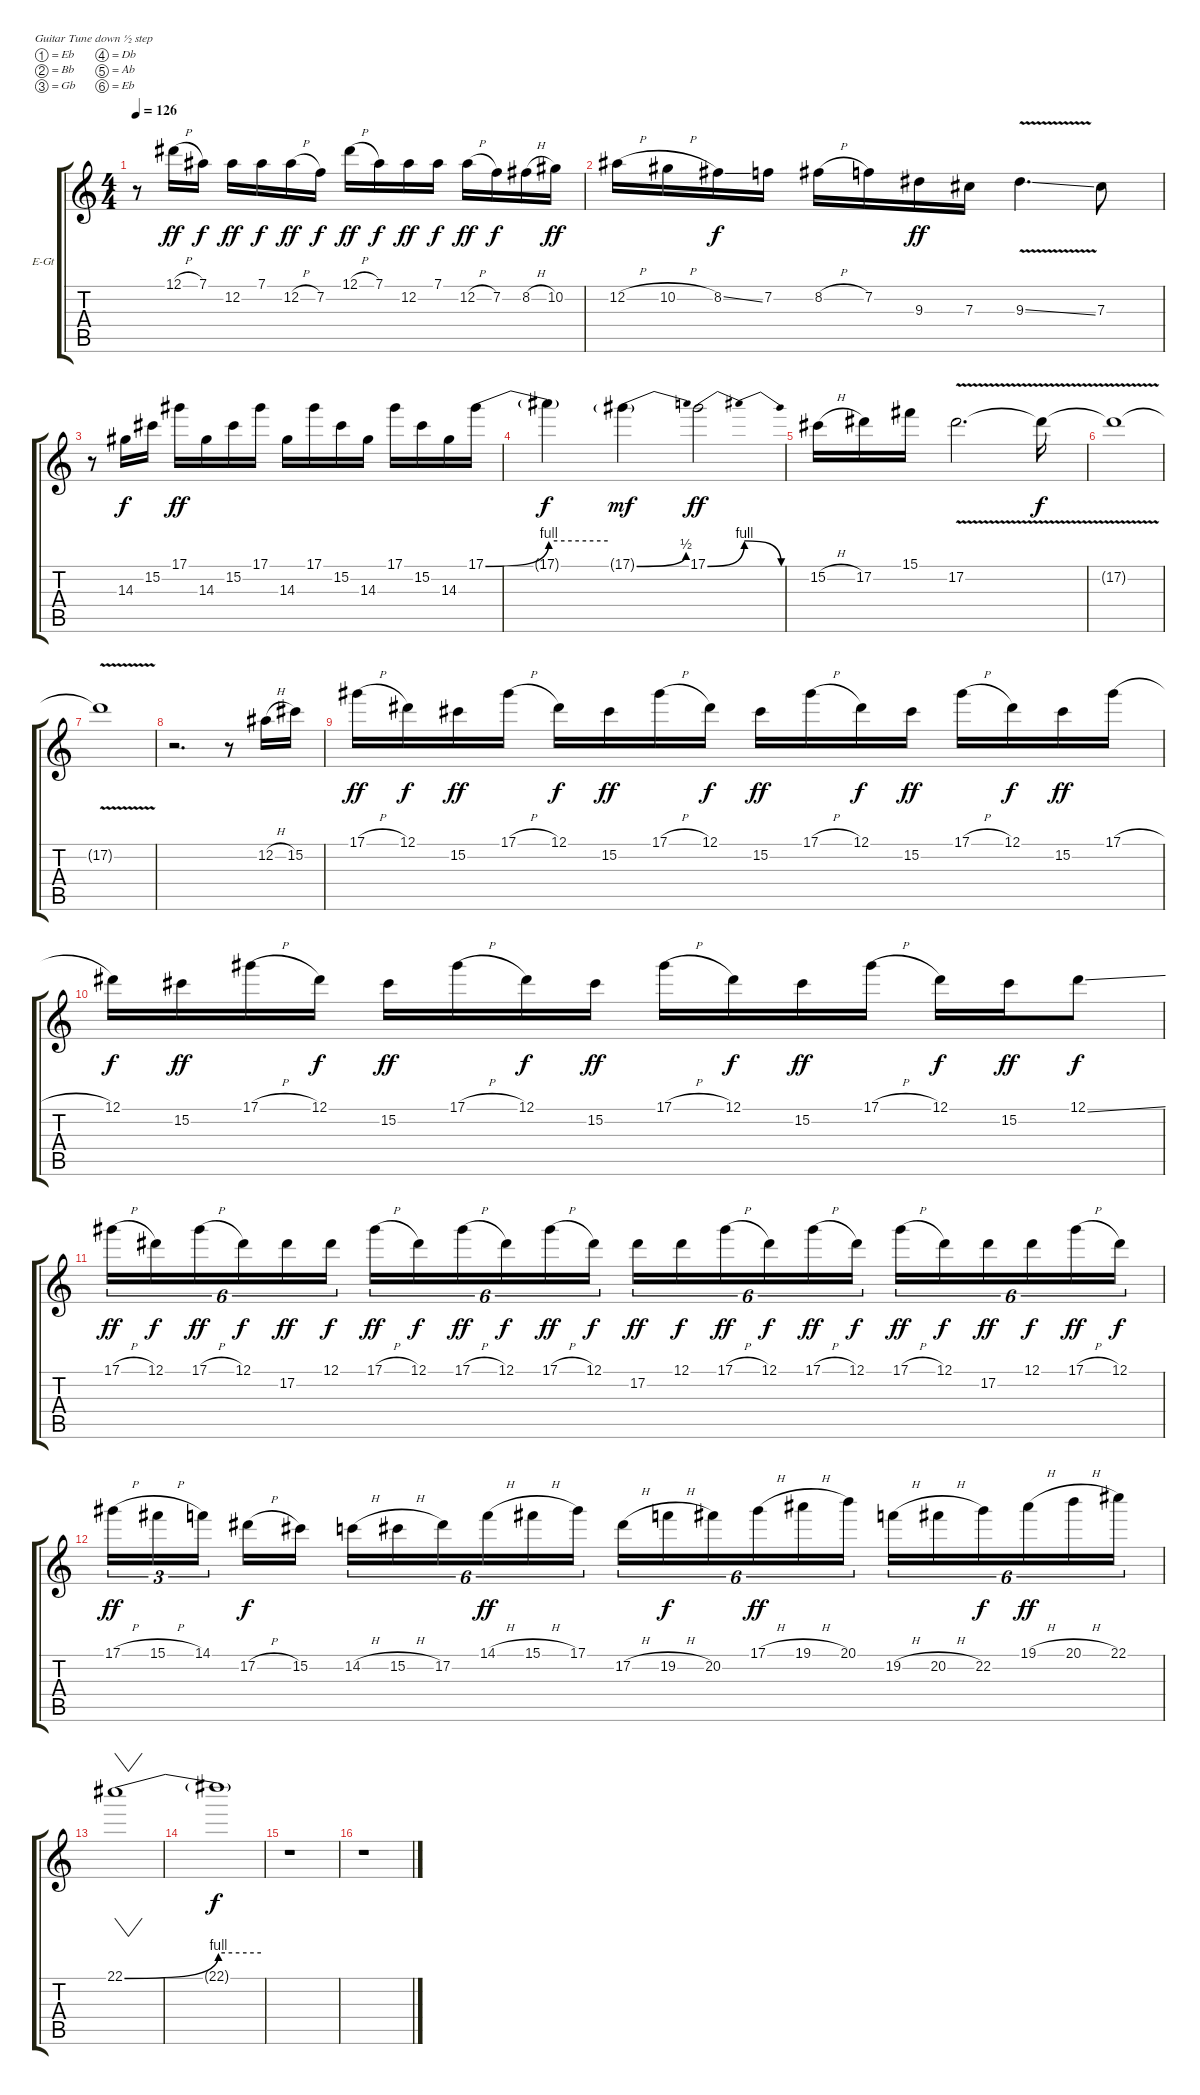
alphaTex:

\bracketExtendMode groupsimilarinstruments
\firstSystemTrackNameOrientation horizontal
\otherSystemsTrackNameOrientation horizontal
\track ("Guitar - Solo" "E-Gt") {instrument overdrivenguitar}
\staff {score tabs}
\tuning (Eb4 Bb3 Gb3 Db3 Ab2 Eb2)
\ts (4 4)
\tempo 126
\clef g2
\ks c
r.8{dy f} 12.1{h}.16{dy ff} 7.1.16{dy f} 12.2.16{dy ff} 7.1.16{dy f} 12.2{h}.16{dy ff} 7.2.16{dy f} 12.1{h}.16{dy ff} 7.1.16{dy f} 12.2.16{dy ff} 7.1.16{dy f} 12.2{h}.16{dy ff} 7.2.16{dy f} 8.2{h}.16 10.2.16{dy ff} |
12.2{h}.16 10.2{h}.16 8.2{ss}.16{dy f} 7.2.16 8.2{h}.16 7.2.16 9.3.16{dy ff} 7.3.16 9.3{v ss}.4{d} 7.3.8 |
r.8 14.3.16{dy f} 15.2.16 17.1.16{dy ff} 14.3.16 15.2.16 17.1.16 14.3.16 17.1.16 15.2.16 14.3.16 17.1.16 15.2.16 14.3.16 17.1{be (bend 0 0 60 4)}.16 |
17.1{be (hold 0 4 60 4) t}.4{dy f} 17.1{be (bend 0 0 60 2) g}.4{dy mf} 17.1{be (bendrelease 0 0 30 4 30 4 60 0)}.2{dy ff} |
15.2{h}.16 17.2.16 15.1.16 17.2{v}.2{d} 17.2{v t}.16{dy f} |
17.2{v t}.1 |
17.2{v t}.1 |
r.2{d} r.8 12.2{h}.16 15.2.16 |
17.1{h}.16{dy ff} 12.1.16{dy f} 15.2.16{dy ff} 17.1{h}.16 12.1.16{dy f} 15.2.16{dy ff} 17.1{h}.16 12.1.16{dy f} 15.2.16{dy ff} 17.1{h}.16 12.1.16{dy f} 15.2.16{dy ff} 17.1{h}.16 12.1.16{dy f} 15.2.16{dy ff} 17.1{h}.16 |
12.1.16{dy f} 15.2.16{dy ff} 17.1{h}.16 12.1.16{dy f} 15.2.16{dy ff} 17.1{h}.16 12.1.16{dy f} 15.2.16{dy ff} 17.1{h}.16 12.1.16{dy f} 15.2.16{dy ff} 17.1{h}.16 12.1.16{dy f} 15.2.16{dy ff} 12.1{ss}.8{dy f} |
17.1{h}.16{tu (6 4) dy ff} 12.1.16{tu (6 4) dy f} 17.1{h}.16{tu (6 4) dy ff} 12.1.16{tu (6 4) dy f} 17.2.16{tu (6 4) dy ff} 12.1.16{tu (6 4) dy f} 17.1{h}.16{tu (6 4) dy ff} 12.1.16{tu (6 4) dy f} 17.1{h}.16{tu (6 4) dy ff} 12.1.16{tu (6 4) dy f} 17.1{h}.16{tu (6 4) dy ff} 12.1.16{tu (6 4) dy f} 17.2.16{tu (6 4) dy ff} 12.1.16{tu (6 4) dy f} 17.1{h}.16{tu (6 4) dy ff} 12.1.16{tu (6 4) dy f} 17.1{h}.16{tu (6 4) dy ff} 12.1.16{tu (6 4) dy f} 17.1{h}.16{tu (6 4) dy ff} 12.1.16{tu (6 4) dy f} 17.2.16{tu (6 4) dy ff} 12.1.16{tu (6 4) dy f} 17.1{h}.16{tu (6 4) dy ff} 12.1.16{tu (6 4) dy f} |
17.1{h}.16{tu (3 2) dy ff} 15.1{h}.16{tu (3 2)} 14.1.16{tu (3 2)} 17.2{h}.16{dy f} 15.2.16 14.2{h}.16{tu (6 4)} 15.2{h}.16{tu (6 4)} 17.2.16{tu (6 4)} 14.1{h}.16{tu (6 4) dy ff} 15.1{h}.16{tu (6 4)} 17.1.16{tu (6 4)} 17.2{h}.16{tu (6 4)} 19.2{h}.16{tu (6 4) dy f} 20.2.16{tu (6 4)} 17.1{h}.16{tu (6 4) dy ff} 19.1{h}.16{tu (6 4)} 20.1.16{tu (6 4)} 19.2{h}.16{tu (6 4)} 20.2{h}.16{tu (6 4)} 22.2.16{tu (6 4) dy f} 19.1{h}.16{tu (6 4) dy ff} 20.1{h}.16{tu (6 4)} 22.1.16{tu (6 4)} |
22.1{be (bend 0 0 60 4)}.1{vw} |
22.1{be (hold 0 4 60 4) t}.1{dy f} |
r.1 |
r.1
